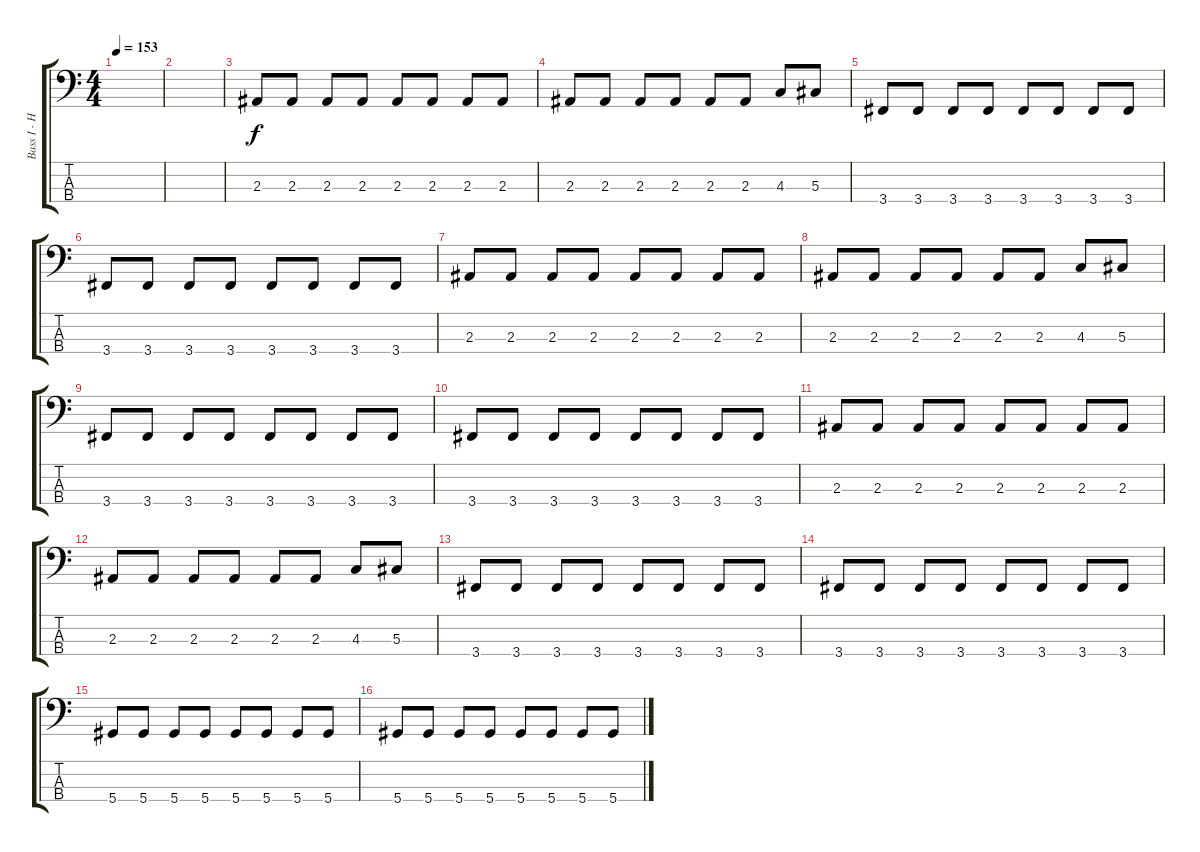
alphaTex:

\track ("Bass I - Hunter" "Bass I - H") {instrument electricbasspick}
\staff {score tabs}
\tuning (Gb2 Db2 Ab1 Eb1) {hide}
\ts (4 4)
\tempo 153
\clef f4
\ks c
|
|
2.3.8 2.3.8 2.3.8 2.3.8 2.3.8 2.3.8 2.3.8 2.3.8 |
2.3.8 2.3.8 2.3.8 2.3.8 2.3.8 2.3.8 4.3.8 5.3.8 |
3.4.8 3.4.8 3.4.8 3.4.8 3.4.8 3.4.8 3.4.8 3.4.8 |
3.4.8 3.4.8 3.4.8 3.4.8 3.4.8 3.4.8 3.4.8 3.4.8 |
2.3.8 2.3.8 2.3.8 2.3.8 2.3.8 2.3.8 2.3.8 2.3.8 |
2.3.8 2.3.8 2.3.8 2.3.8 2.3.8 2.3.8 4.3.8 5.3.8 |
3.4.8 3.4.8 3.4.8 3.4.8 3.4.8 3.4.8 3.4.8 3.4.8 |
3.4.8 3.4.8 3.4.8 3.4.8 3.4.8 3.4.8 3.4.8 3.4.8 |
2.3.8 2.3.8 2.3.8 2.3.8 2.3.8 2.3.8 2.3.8 2.3.8 |
2.3.8 2.3.8 2.3.8 2.3.8 2.3.8 2.3.8 4.3.8 5.3.8 |
3.4.8 3.4.8 3.4.8 3.4.8 3.4.8 3.4.8 3.4.8 3.4.8 |
3.4.8 3.4.8 3.4.8 3.4.8 3.4.8 3.4.8 3.4.8 3.4.8 |
5.4.8 5.4.8 5.4.8 5.4.8 5.4.8 5.4.8 5.4.8 5.4.8 |
5.4.8 5.4.8 5.4.8 5.4.8 5.4.8 5.4.8 5.4.8 5.4.8
